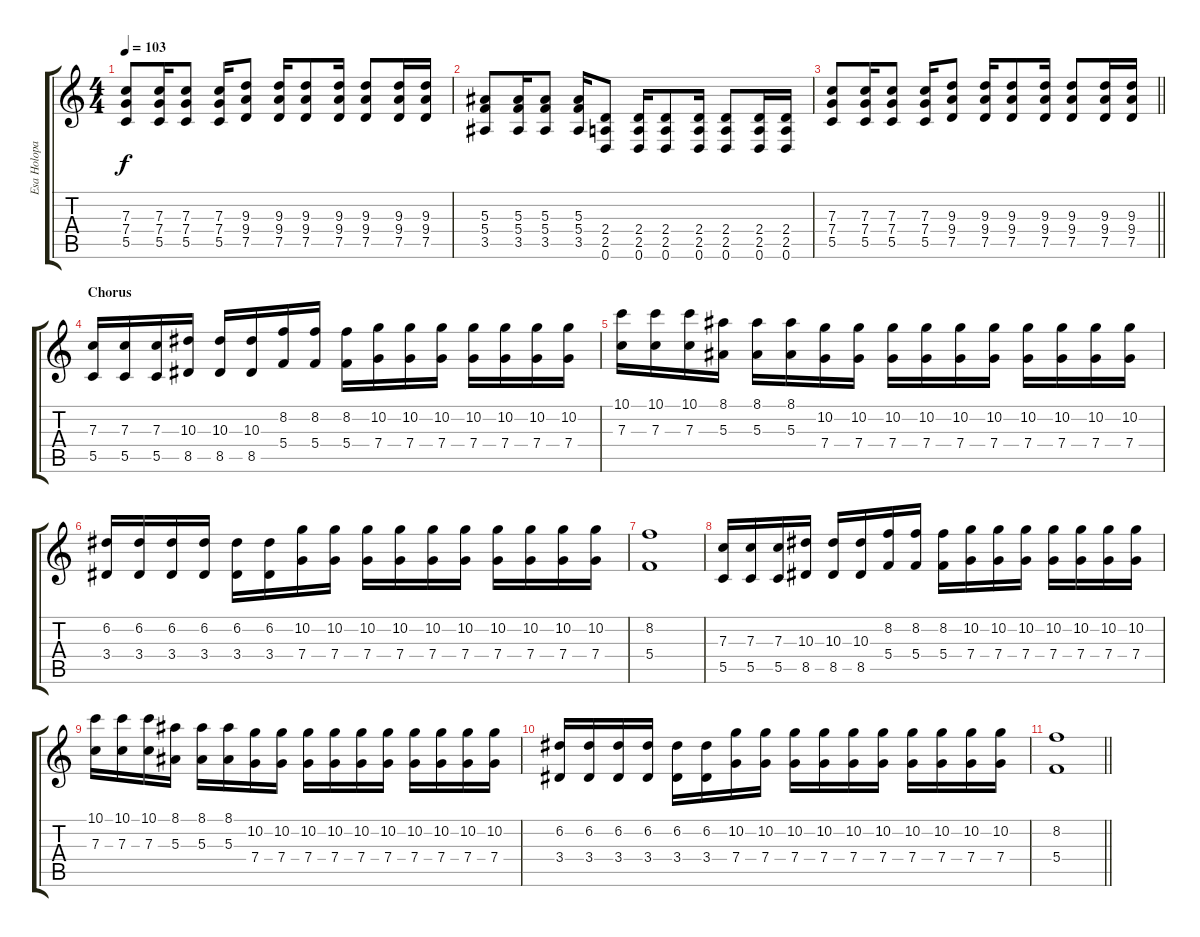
\track ("Esa Holopainen Lead" "Esa Holopa") {instrument distortionguitar}
\staff {score tabs}
\tuning (D4 A3 F3 C3 G2 D2) {hide}
\ts (4 4)
\tempo 103
\clef g2
\ks c
(7.3 7.4 5.5).8{dy f} (7.3 7.4 5.5).16 (7.3 7.4 5.5).8 (7.3 7.4 5.5).16 (9.3 9.4 7.5).8 (9.3 9.4 7.5).16 (9.3 9.4 7.5).8 (9.3 9.4 7.5).16 (9.3 9.4 7.5).8 (9.3 9.4 7.5).16 (9.3 9.4 7.5).16 |
(5.3 5.4 3.5).8 (5.3 5.4 3.5).16 (5.3 5.4 3.5).8 (5.3 5.4 3.5).16 (2.4 2.5 0.6).8 (2.4 2.5 0.6).16 (2.4 2.5 0.6).8 (2.4 2.5 0.6).16 (2.4 2.5 0.6).8 (2.4 2.5 0.6).16 (2.4 2.5 0.6).16 |
\barLineRight lightlight
(7.3 7.4 5.5).8 (7.3 7.4 5.5).16 (7.3 7.4 5.5).8 (7.3 7.4 5.5).16 (9.3 9.4 7.5).8 (9.3 9.4 7.5).16 (9.3 9.4 7.5).8 (9.3 9.4 7.5).16 (9.3 9.4 7.5).8 (9.3 9.4 7.5).16 (9.3 9.4 7.5).16 |
\section ("" "Chorus")
(7.3 5.5).16 (7.3 5.5).16 (7.3 5.5).16 (10.3 8.5).16 (10.3 8.5).16 (10.3 8.5).16 (8.2 5.4).16 (8.2 5.4).16 (8.2 5.4).16 (10.2 7.4).16 (10.2 7.4).16 (10.2 7.4).16 (10.2 7.4).16 (10.2 7.4).16 (10.2 7.4).16 (10.2 7.4).16 |
(10.1 7.3).16 (10.1 7.3).16 (10.1 7.3).16 (8.1 5.3).16 (8.1 5.3).16 (8.1 5.3).16 (10.2 7.4).16 (10.2 7.4).16 (10.2 7.4).16 (10.2 7.4).16 (10.2 7.4).16 (10.2 7.4).16 (10.2 7.4).16 (10.2 7.4).16 (10.2 7.4).16 (10.2 7.4).16 |
(6.2 3.4).16 (6.2 3.4).16 (6.2 3.4).16 (6.2 3.4).16 (6.2 3.4).16 (6.2 3.4).16 (10.2 7.4).16 (10.2 7.4).16 (10.2 7.4).16 (10.2 7.4).16 (10.2 7.4).16 (10.2 7.4).16 (10.2 7.4).16 (10.2 7.4).16 (10.2 7.4).16 (10.2 7.4).16 |
(8.2 5.4).1 |
(7.3 5.5).16 (7.3 5.5).16 (7.3 5.5).16 (10.3 8.5).16 (10.3 8.5).16 (10.3 8.5).16 (8.2 5.4).16 (8.2 5.4).16 (8.2 5.4).16 (10.2 7.4).16 (10.2 7.4).16 (10.2 7.4).16 (10.2 7.4).16 (10.2 7.4).16 (10.2 7.4).16 (10.2 7.4).16 |
(10.1 7.3).16 (10.1 7.3).16 (10.1 7.3).16 (8.1 5.3).16 (8.1 5.3).16 (8.1 5.3).16 (10.2 7.4).16 (10.2 7.4).16 (10.2 7.4).16 (10.2 7.4).16 (10.2 7.4).16 (10.2 7.4).16 (10.2 7.4).16 (10.2 7.4).16 (10.2 7.4).16 (10.2 7.4).16 |
(6.2 3.4).16 (6.2 3.4).16 (6.2 3.4).16 (6.2 3.4).16 (6.2 3.4).16 (6.2 3.4).16 (10.2 7.4).16 (10.2 7.4).16 (10.2 7.4).16 (10.2 7.4).16 (10.2 7.4).16 (10.2 7.4).16 (10.2 7.4).16 (10.2 7.4).16 (10.2 7.4).16 (10.2 7.4).16 |
\barLineRight lightlight
(8.2 5.4).1
